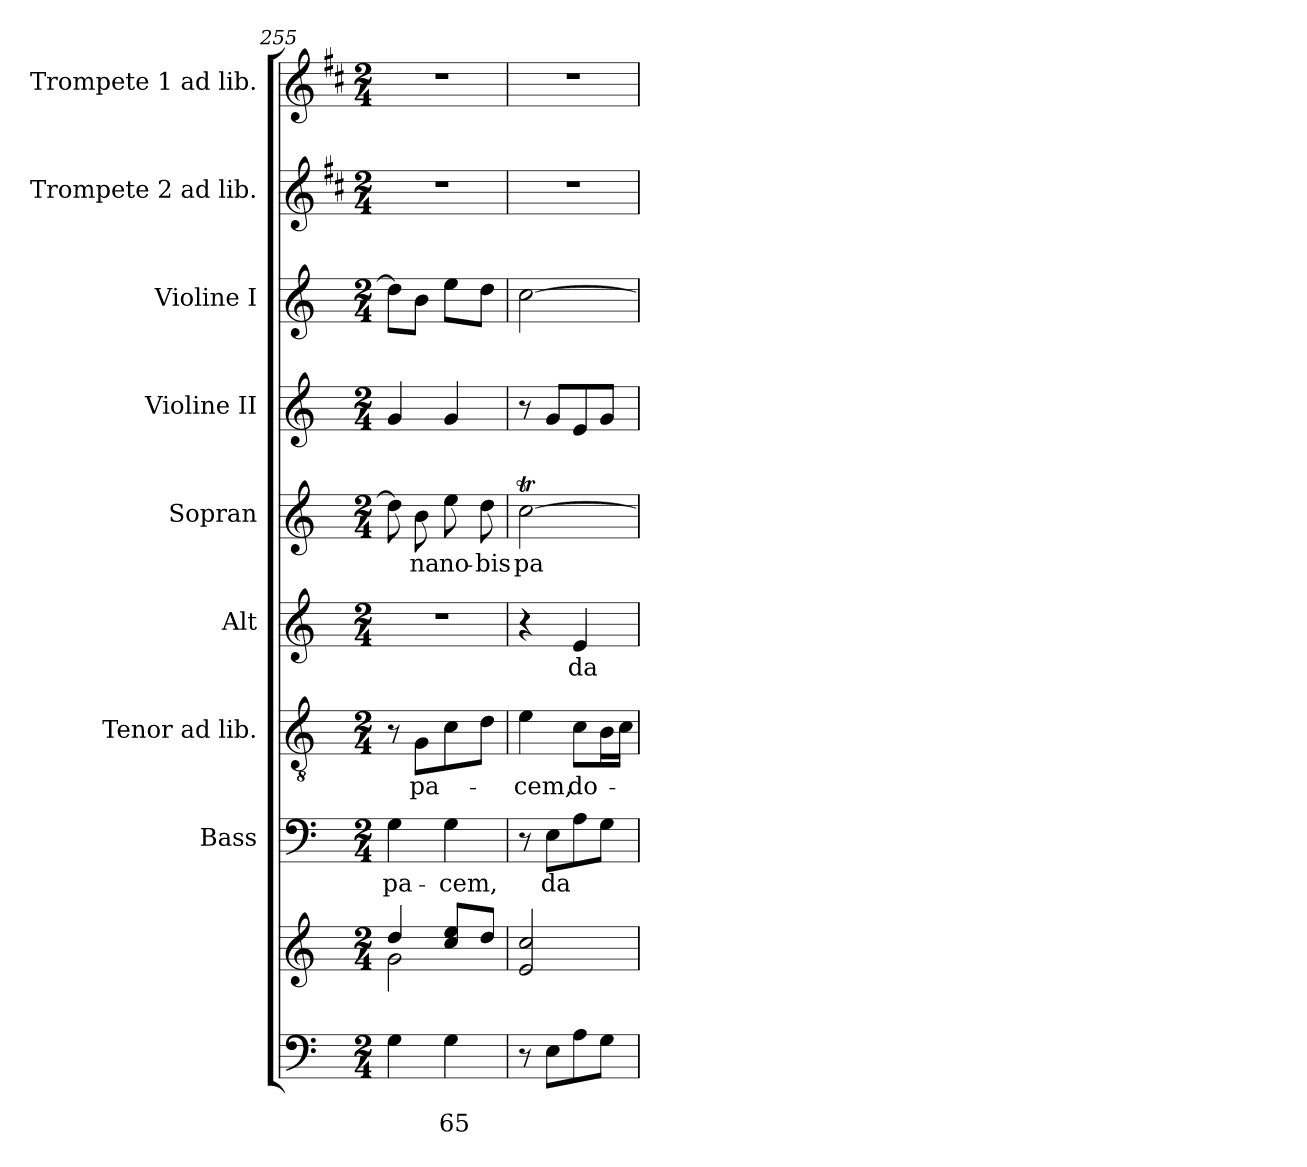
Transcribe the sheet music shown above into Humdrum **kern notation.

**kern	**text	**text	**kern	**kern	**text	**kern	**text	**kern	**text	**kern	**text	**kern	**kern	**kern	**kern
*part9	*part9	*part9	*part9	*part8	*part8	*part7	*part7	*part6	*part6	*part5	*part5	*part4	*part3	*part2	*part1
*staff10	*staff10	*staff10	*staff9	*staff8	*staff8	*staff7	*staff7	*staff6	*staff6	*staff5	*staff5	*staff4	*staff3	*staff2	*staff1
*	*	*	*	*I"Bass	*	*I"Tenor ad lib.	*	*I"Alt	*	*I"Sopran	*	*I"Violine II	*I"Violine I	*I"Trompete 2 ad lib.	*I"Trompete 1 ad lib.
*	*	*	*	*I'B.	*	*I'T.	*	*I'A.	*	*I'S.	*	*I'Vl. II	*I'Vl. I	*I'Trp. 2	*I'Trp. 1
*clefF4	*	*	*clefG2	*clefF4	*	*clefGv2	*	*clefG2	*	*clefG2	*	*clefG2	*clefG2	*clefG2	*clefG2
*	*	*	*	*	*	*	*	*	*	*	*	*	*	*ITrd1c2	*ITrd1c2
*k[]	*	*	*k[]	*k[]	*	*k[]	*	*k[]	*	*k[]	*	*k[]	*k[]	*k[]	*k[]
*C:	*	*	*C:	*C:	*	*C:	*	*C:	*	*C:	*	*C:	*C:	*C:	*C:
*M2/4	*	*	*M2/4	*M2/4	*	*M2/4	*	*M2/4	*	*M2/4	*	*M2/4	*M2/4	*M2/4	*M2/4
=255	=255	=255	=255	=255	=255	=255	=255	=255	=255	=255	=255	=255	=255	=255	=255
*	*	*	*^	*	*	*	*	*	*	*	*	*	*	*	*
!	!	!	!	!	!	!LO:LY:b	!	!	!	!	!	!	!	!	!	!
4G\	.	.	4dd/	2g\	4G\	pa-	8r	.	2r	.	8dd\]	.	4g/	8dd\L]	2r	2r
!	!	!	!	!	!	!	!	!LO:LY:b	!	!	!	!LO:LY:b	!	!	!	!
.	.	.	.	.	.	.	8G\L	pa-	.	.	8b\	-na	.	8b\J	.	.
!	!	!LO:LY:b	!	!	!	!LO:LY:b	!	!	!	!	!	!LO:LY:b	!	!	!	!
4G\	.	65	8cc/ 8ee/L	.	4G\	-cem,	8c\	.	.	.	8ee\	no-	4g/	8ee\L	.	.
!	!	!	!	!	!	!	!	!	!	!	!	!LO:LY:b	!	!	!	!
.	.	.	8dd/J	.	.	.	8d\J	.	.	.	8dd\	-bis	.	8dd\J	.	.
*	*	*	*v	*v	*	*	*	*	*	*	*	*	*	*	*	*
=256	=256	=256	=256	=256	=256	=256	=256	=256	=256	=256	=256	=256	=256	=256	=256
!	!	!LO:LY:b	!	!	!	!	!LO:LY:b	!	!	!	!LO:LY:b	!	!	!	!
8r	.	6	2e/ 2cc/	8r	.	4e\	-cem,	4r	.	[2ccT\	pa-	8r	[2cc\	2r	2r
!	!	!LO:LY:b	!	!	!LO:LY:b	!	!	!	!	!	!	!	!	!	!
8E\L	.	_	.	8E\L	da	.	.	.	.	.	.	8g/L	.	.	.
!	!	!	!	!	!	!	!LO:LY:b	!	!LO:LY:b	!	!	!	!	!	!
8A\	.	.	.	8A\	.	8c\L	do-	4e/	da	.	.	8e/	.	.	.
8G\J	.	.	.	8G\J	.	16B\L	.	.	.	.	.	8g/J	.	.	.
.	.	.	.	.	.	16c\JJ	.	.	.	.	.	.	.	.	.
=	=	=	=	=	=	=	=	=	=	=	=	=	=	=	=
*-	*-	*-	*-	*-	*-	*-	*-	*-	*-	*-	*-	*-	*-	*-	*-
